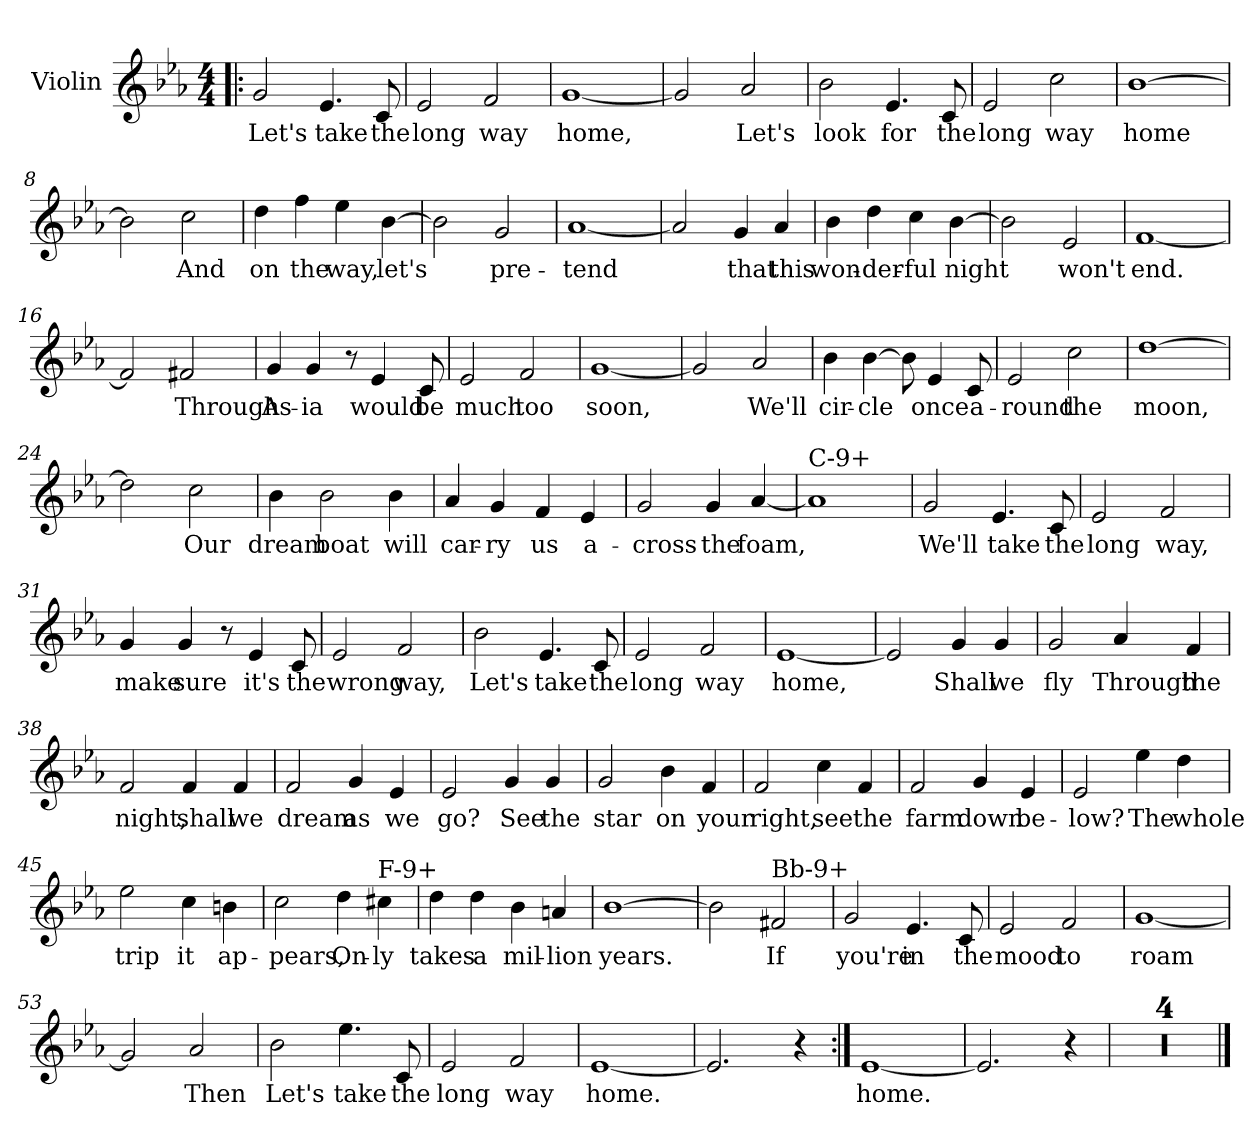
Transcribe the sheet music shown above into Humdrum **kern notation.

**kern	**text
*part1	*part1
*staff1	*staff1
*I"Violin	*
*I'Vln	*
*clefG2	*
*k[b-e-a-]	*
*E-:	*
*M4/4	*
=1!|:	=1!|:
2g/	Let's
4.e-/	take
8c/	the
=2	=2
2e-/	long
2f/	way
=3	=3
[1g	home,
=4	=4
2g/]	.
2a-/	Let's
=5	=5
2b-\	look
4.e-/	for
8c/	the
!!LO:LB:g=z
=6	=6
2e-/	long
2cc\	way
=7	=7
[1b-	home
=8	=8
2b-\]	.
2cc\	And
=9	=9
4dd\	on
4ff\	the
4ee-\	way,
[4b-\	let's
=10	=10
2b-\]	.
2g/	pre-
!!LO:LB:g=z
=11	=11
[1a-	-tend
=12	=12
2a-/]	.
4g/	that
4a-/	this
=13	=13
4b-\	won-
4dd\	-der-
4cc\	-ful
[4b-\	night
=14	=14
2b-\]	.
2e-/	won't
=15	=15
[1f	end.
!!LO:LB:g=z
=16	=16
2f/]	.
2f#X/	Through
=17	=17
4g/	As-
4g/	-ia
8r	.
4e-/	would
8c/	be
=18	=18
2e-/	much
2f/	too
=19	=19
[1g	soon,
=20	=20
2g/]	.
2a-/	We'll
!!LO:LB:g=z
=21	=21
4b-\	cir-
[4b-\	-cle
8b-\]	.
4e-/	once
8c/	a-
=22	=22
2e-/	-round
2cc\	the
=23	=23
[1dd	moon,
=24	=24
2dd\]	.
2cc\	Our
=25	=25
4b-\	dream
2b-\	boat
4b-\	will
!!LO:LB:g=z
=26	=26
4a-/	car-
4g/	-ry
4f/	us
4e-/	a-
=27	=27
2g/	-cross
4g/	the
[4a-/	foam,
=28	=28
!LO:TX:a:t=C-9+	!
1a-]	.
=29	=29
2g/	We'll
4.e-/	take
8c/	the
=30	=30
2e-/	long
2f/	way,
!!LO:LB:g=z
=31	=31
4g/	make
4g/	sure
8r	.
4e-/	it's
8c/	the
=32	=32
2e-/	wrong
2f/	way,
=33	=33
2b-\	Let's
4.e-/	take
8c/	the
=34	=34
2e-/	long
2f/	way
=35	=35
[1e-	home,
!!LO:LB:g=z
=36	=36
2e-/]	.
4g/	Shall
4g/	we
=37	=37
2g/	fly
4a-/	Through
4f/	the
=38	=38
2f/	night,
4f/	shall
4f/	we
=39	=39
2f/	dream
4g/	as
4e-/	we
=40	=40
2e-/	go?
4g/	See
4g/	the
!!LO:LB:g=z
=41	=41
2g/	star
4b-\	on
4f/	your
=42	=42
2f/	right,
4cc\	see
4f/	the
=43	=43
2f/	farm
4g/	down
4e-/	be-
=44	=44
2e-/	-low?
4ee-\	The
4dd\	whole
=45	=45
2ee-\	trip
4cc\	it
4bn\	ap-
!!LO:LB:g=z
=46	=46
2cc\	-pears,
4dd\	On-
!LO:TX:a:t=F-9+	!
4cc#X\	-ly
=47	=47
4dd\	takes
4dd\	a
4b-\	mil-
4an/	-lion
=48	=48
[1b-	years.
=49	=49
2b-\]	.
!LO:TX:a:t=Bb-9+	!
2f#X/	If
=50	=50
2g/	you're
4.e-/	in
8c/	the
!!LO:PB:g=z
=51	=51
2e-/	mood
2f/	to
=52	=52
[1g	roam
=53	=53
2g/]	.
2a-/	Then
=54	=54
2b-\	Let's
4.ee-\	take
8c/	the
=55	=55
2e-/	long
2f/	way
!!LO:LB:g=z
=56	=56
[1e-	home.
=57	=57
2.e-/]	.
4r	.
=58:|!	=58:|!
[1e-	home.
=59	=59
2.e-/]	.
4r	.
=60	=60
1r	.
!!LO:LB:g=z
=61	=61
1r	.
=62	=62
1r	.
=63	=63
1r	.
==	==
*-	*-
